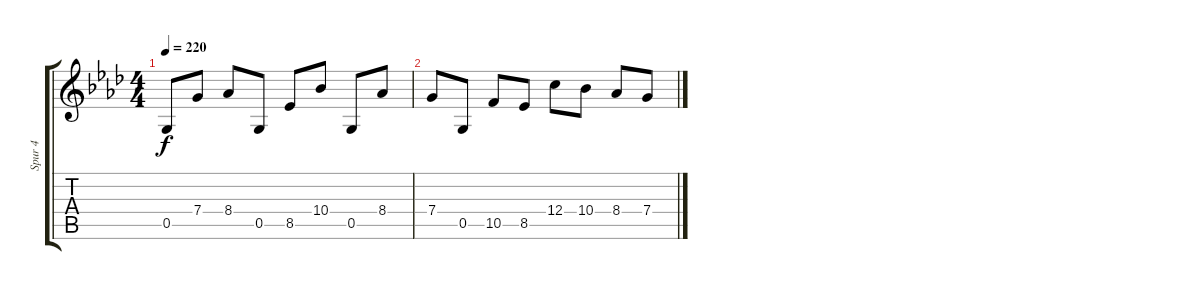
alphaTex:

\track ("Spur 4" "Spur 4") {instrument distortionguitar}
\staff {score tabs}
\tuning (D4 A3 F3 C3 G2 C2) {hide}
\ts (4 4)
\tempo 220
\clef g2
\ks fminor
0.5.8{dy f} 7.4.8 8.4.8 0.5.8 8.5.8 10.4.8 0.5.8 8.4.8 |
7.4.8 0.5.8 10.5.8 8.5.8 12.4.8 10.4.8 8.4.8 7.4.8
